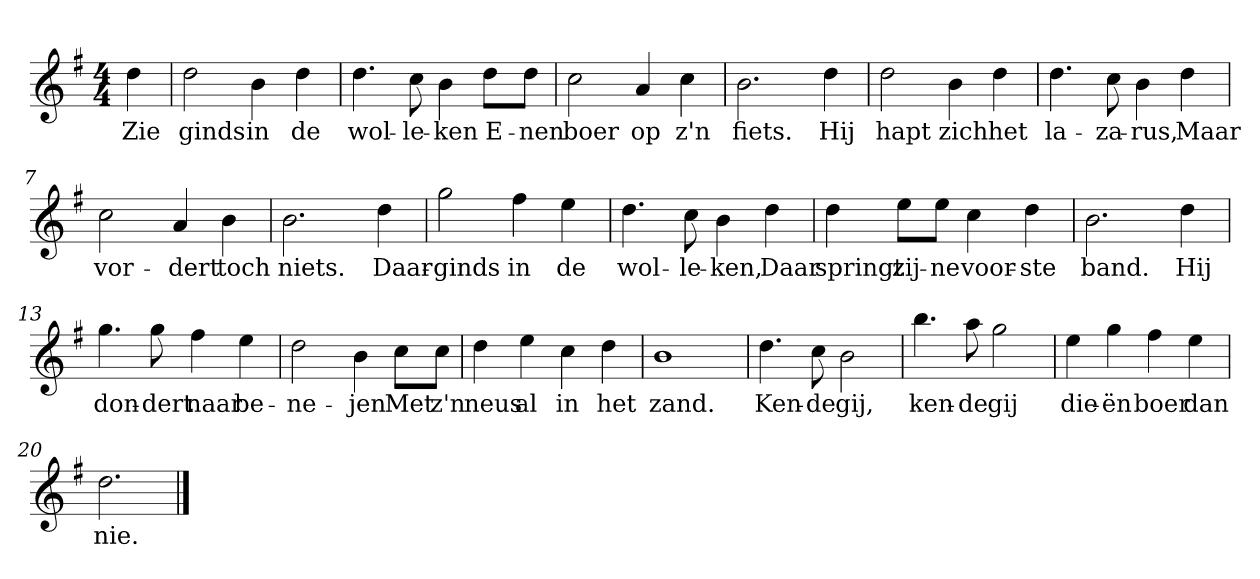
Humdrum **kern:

**kern	**text
*part1	*part1
*staff1	*staff1
*clefG2	*
*k[f#]	*
*G:	*
*M4/4	*
*MM120	*
=	=
4dd	Zie
=1	=1
2dd	ginds
4b	in
4dd	de
=2	=2
4.dd	wol-
8cc	-le-
4b	-ken
8dd\L	E-
8dd\J	-nen
=3	=3
2cc	boer
4a	op
4cc	z'n
=4	=4
2.b	fiets.
4dd	Hij
=5	=5
2dd	hapt
4b	zich
4dd	het
=6	=6
4.dd	la-
8cc	-za-
4b	-rus,
4dd	Maar
=7	=7
2cc	vor-
4a	-dert
4b	toch
=8	=8
2.b	niets.
4dd	Daar-
=9	=9
2gg	-ginds
4ff#	in
4ee	de
=10	=10
4.dd	wol-
8cc	-le-
4b	-ken,
4dd	Daar
=11	=11
4dd	springt
8ee\L	zij-
8ee\J	-ne
4cc	voor-
4dd	-ste
=12	=12
2.b	band.
4dd	Hij
=13	=13
4.gg	don-
8gg	-dert
4ff#	naar
4ee	be-
=14	=14
2dd	-ne-
4b	-jen
8cc\L	Met
8cc\J	z'n
=15	=15
4dd	neus
4ee	al
4cc	in
4dd	het
=16	=16
1b	zand.
=17	=17
4.dd	Ken-
8cc	-de
2b	gij,
=18	=18
4.bb	ken-
8aa	-de
2gg	gij
=19	=19
4ee	die-
4gg	-ën
4ff#	boer
4ee	dan
=20	=20
2.dd	nie.
==	==
*-	*-
